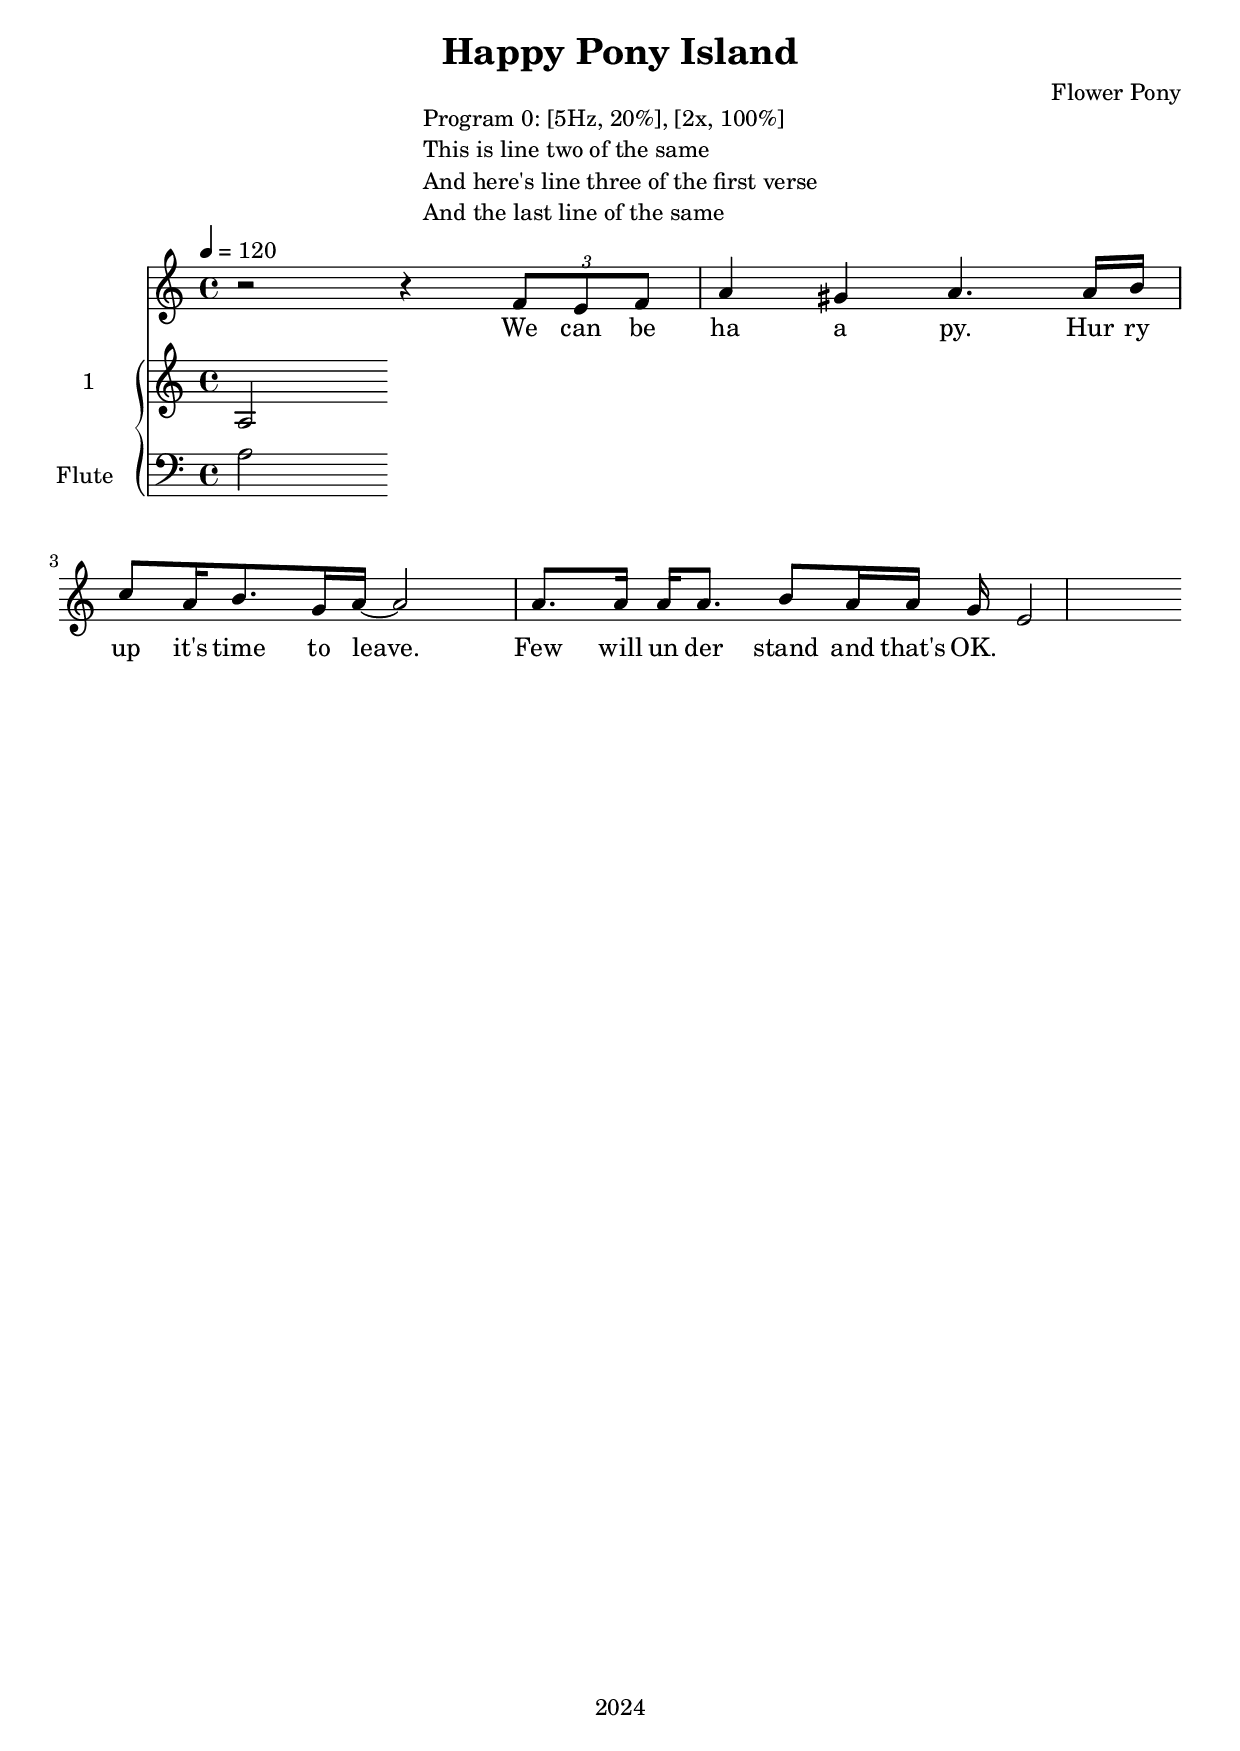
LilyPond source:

\version "2.21.0"

\header {
 date = "2024"
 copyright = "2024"
 title = "Happy Pony Island"
 composer = "Flower Pony"
}


\book {

\markup {
  \fill-line {
    ""
    {
      \column {
        \left-align {
          "Program 0: [5Hz, 20%], [2x, 100%]"
          "This is line two of the same"
          "And here's line three of the first verse"
          "And the last line of the same"
        }
      }
    }
    ""
  }
}

  \score {
  <<
    \new Staff = "singer" <<
      \new Voice = "vocal" { \time 4/4

 % Starting with rests to come in on the fourth count
  r2 r4 
  \tuplet 3/2 { f'8 e'8 f'8 } % Triplet starting on the fourth count
  a'4 gis'4 a'4.
                     a'16 b'16 c''8 a'16 b'8. g'16 a'16~ a'2

                     a'8. a'16 a'16 a'8. b'8 a'16 a'16 g'16 e'2}
      \addlyrics { 

                    We can be ha a py.
                    Hur ry up it's time to leave.
                    Few will un der stand and that's OK. }
                            
    >>
\new PianoStaff = "piano" <<
      \new Staff = "upper" \with {
  instrumentName = "1"
  shortInstrumentName = "1"
}
{
        \set Staff.midiInstrument = "glockenspiel"
        \tempo 4 = 120 % This sets the quarter note (crotchet) to 120 BPM

       \clef treble 
        \time 4/4 


                                        { a }
      }
      \new Staff = "lower" 
\with {
  instrumentName = "Flute "
  shortInstrumentName = ""
} { 
        \set Staff.midiInstrument = "flute"
        \tempo 4 = 120 % This sets the quarter note (crotchet) to 120 BPM

        \clef bass 
        \time 4/4 { 
          a } 
      }
    >>


  >>
  \layout { }
  \midi { }
  }
}
